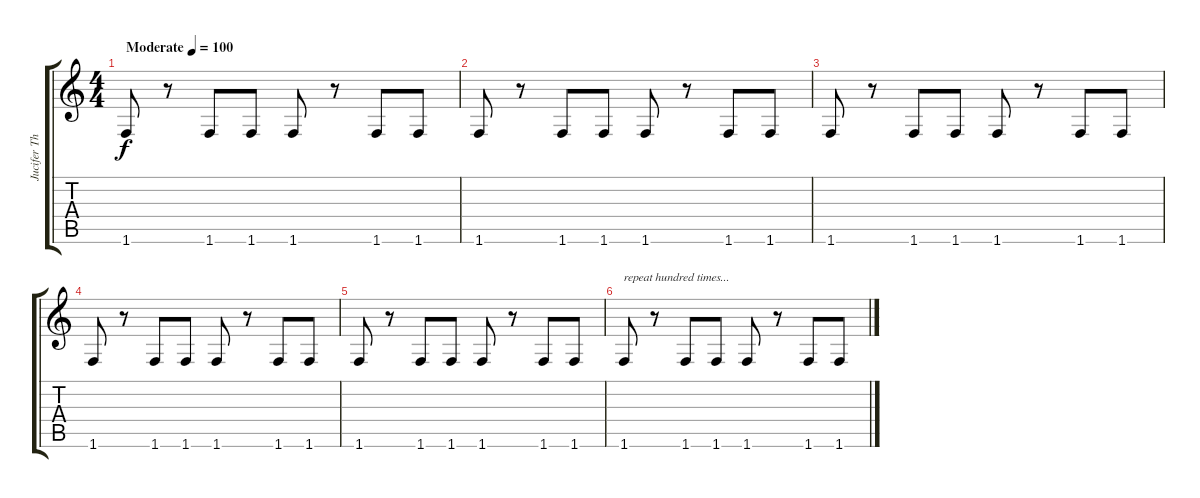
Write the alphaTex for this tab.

\track ("Jucifer The Reaper" "Jucifer Th") {instrument acousticguitarsteel}
\staff {score tabs}
\tuning (E4 B3 G3 D3 A2 E2) {hide}
\ts (4 4)
\tempo (100 "Moderate")
\clef g2
\ks c
1.6.8{dy f instrument acousticguitarsteel} r.8 1.6.8 1.6.8 1.6.8 r.8 1.6.8 1.6.8 |
1.6.8 r.8 1.6.8 1.6.8 1.6.8 r.8 1.6.8 1.6.8 |
1.6.8 r.8 1.6.8 1.6.8 1.6.8 r.8 1.6.8 1.6.8 |
1.6.8 r.8 1.6.8 1.6.8 1.6.8 r.8 1.6.8 1.6.8 |
1.6.8 r.8 1.6.8 1.6.8 1.6.8 r.8 1.6.8 1.6.8 |
1.6.8{txt "repeat hundred times..."} r.8 1.6.8 1.6.8 1.6.8 r.8 1.6.8 1.6.8
